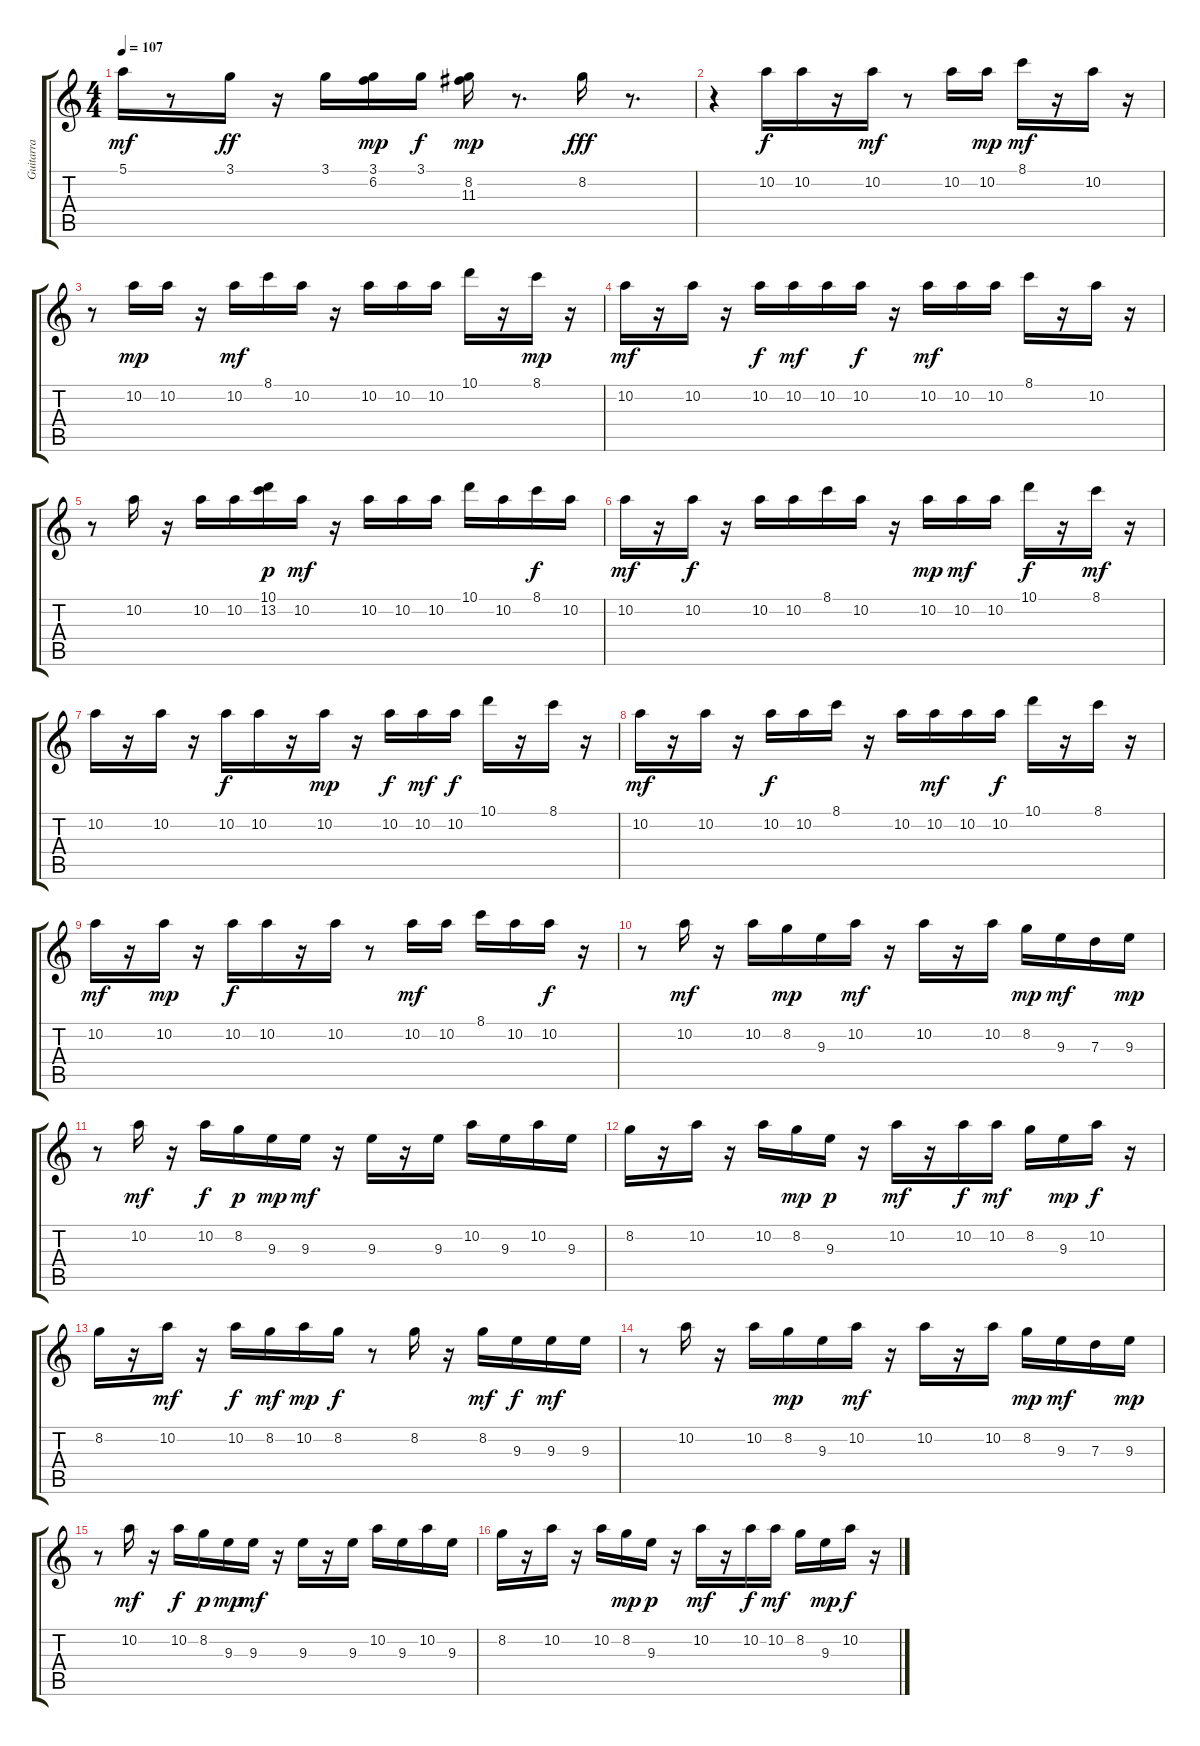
\track ("Guitarra" "Guitarra") {instrument electricguitarjazz}
\staff {score tabs}
\tuning (E4 B3 G3 D3 A2 E2) {hide}
\ts (4 4)
\tempo 107
\clef g2
\ks c
5.1.16{dy mf} r.8 3.1.16{dy ff} r.16 3.1.16 (3.1 6.2).16{dy mp} 3.1.16{dy f} (8.2 11.3).16{dy mp} r.8{d} 8.2.16{dy fff} r.8{d} |
r.4 10.2.16{dy f} 10.2.16 r.16 10.2.16{dy mf} r.8 10.2.16 10.2.16{dy mp} 8.1.16{dy mf} r.16 10.2.16 r.16 |
r.8 10.2.16{dy mp} 10.2.16 r.16 10.2.16{dy mf} 8.1.16 10.2.16 r.16 10.2.16 10.2.16 10.2.16 10.1.16 r.16 8.1.16{dy mp} r.16 |
10.2.16{dy mf} r.16 10.2.16 r.16 10.2.16{dy f} 10.2.16{dy mf} 10.2.16 10.2.16{dy f} r.16 10.2.16{dy mf} 10.2.16 10.2.16 8.1.16 r.16 10.2.16 r.16 |
r.8 10.2.16 r.16 10.2.16 10.2.16 (10.1 13.2).16{dy p} 10.2.16{dy mf} r.16 10.2.16 10.2.16 10.2.16 10.1.16 10.2.16 8.1.16{dy f} 10.2.16 |
10.2.16{dy mf} r.16 10.2.16{dy f} r.16 10.2.16 10.2.16 8.1.16 10.2.16 r.16 10.2.16{dy mp} 10.2.16{dy mf} 10.2.16 10.1.16{dy f} r.16 8.1.16{dy mf} r.16 |
10.2.16 r.16 10.2.16 r.16 10.2.16{dy f} 10.2.16 r.16 10.2.16{dy mp} r.16 10.2.16{dy f} 10.2.16{dy mf} 10.2.16{dy f} 10.1.16 r.16 8.1.16 r.16 |
10.2.16{dy mf} r.16 10.2.16 r.16 10.2.16{dy f} 10.2.16 8.1.16 r.16 10.2.16 10.2.16{dy mf} 10.2.16 10.2.16{dy f} 10.1.16 r.16 8.1.16 r.16 |
10.2.16{dy mf} r.16 10.2.16{dy mp} r.16 10.2.16{dy f} 10.2.16 r.16 10.2.16 r.8 10.2.16{dy mf} 10.2.16 8.1.16 10.2.16 10.2.16{dy f} r.16 |
r.8 10.2.16{dy mf} r.16 10.2.16 8.2.16{dy mp} 9.3.16 10.2.16{dy mf} r.16 10.2.16 r.16 10.2.16 8.2.16{dy mp} 9.3.16{dy mf} 7.3.16 9.3.16{dy mp} |
r.8 10.2.16{dy mf} r.16 10.2.16{dy f} 8.2.16{dy p} 9.3.16{dy mp} 9.3.16{dy mf} r.16 9.3.16 r.16 9.3.16 10.2.16 9.3.16 10.2.16 9.3.16 |
8.2.16 r.16 10.2.16 r.16 10.2.16 8.2.16{dy mp} 9.3.16{dy p} r.16 10.2.16{dy mf} r.16 10.2.16{dy f} 10.2.16{dy mf} 8.2.16 9.3.16{dy mp} 10.2.16{dy f} r.16 |
8.2.16 r.16 10.2.16{dy mf} r.16 10.2.16{dy f} 8.2.16{dy mf} 10.2.16{dy mp} 8.2.16{dy f} r.8 8.2.16 r.16 8.2.16{dy mf} 9.3.16{dy f} 9.3.16{dy mf} 9.3.16 |
r.8 10.2.16 r.16 10.2.16 8.2.16{dy mp} 9.3.16 10.2.16{dy mf} r.16 10.2.16 r.16 10.2.16 8.2.16{dy mp} 9.3.16{dy mf} 7.3.16 9.3.16{dy mp} |
r.8 10.2.16{dy mf} r.16 10.2.16{dy f} 8.2.16{dy p} 9.3.16{dy mp} 9.3.16{dy mf} r.16 9.3.16 r.16 9.3.16 10.2.16 9.3.16 10.2.16 9.3.16 |
8.2.16 r.16 10.2.16 r.16 10.2.16 8.2.16{dy mp} 9.3.16{dy p} r.16 10.2.16{dy mf} r.16 10.2.16{dy f} 10.2.16{dy mf} 8.2.16 9.3.16{dy mp} 10.2.16{dy f} r.16
